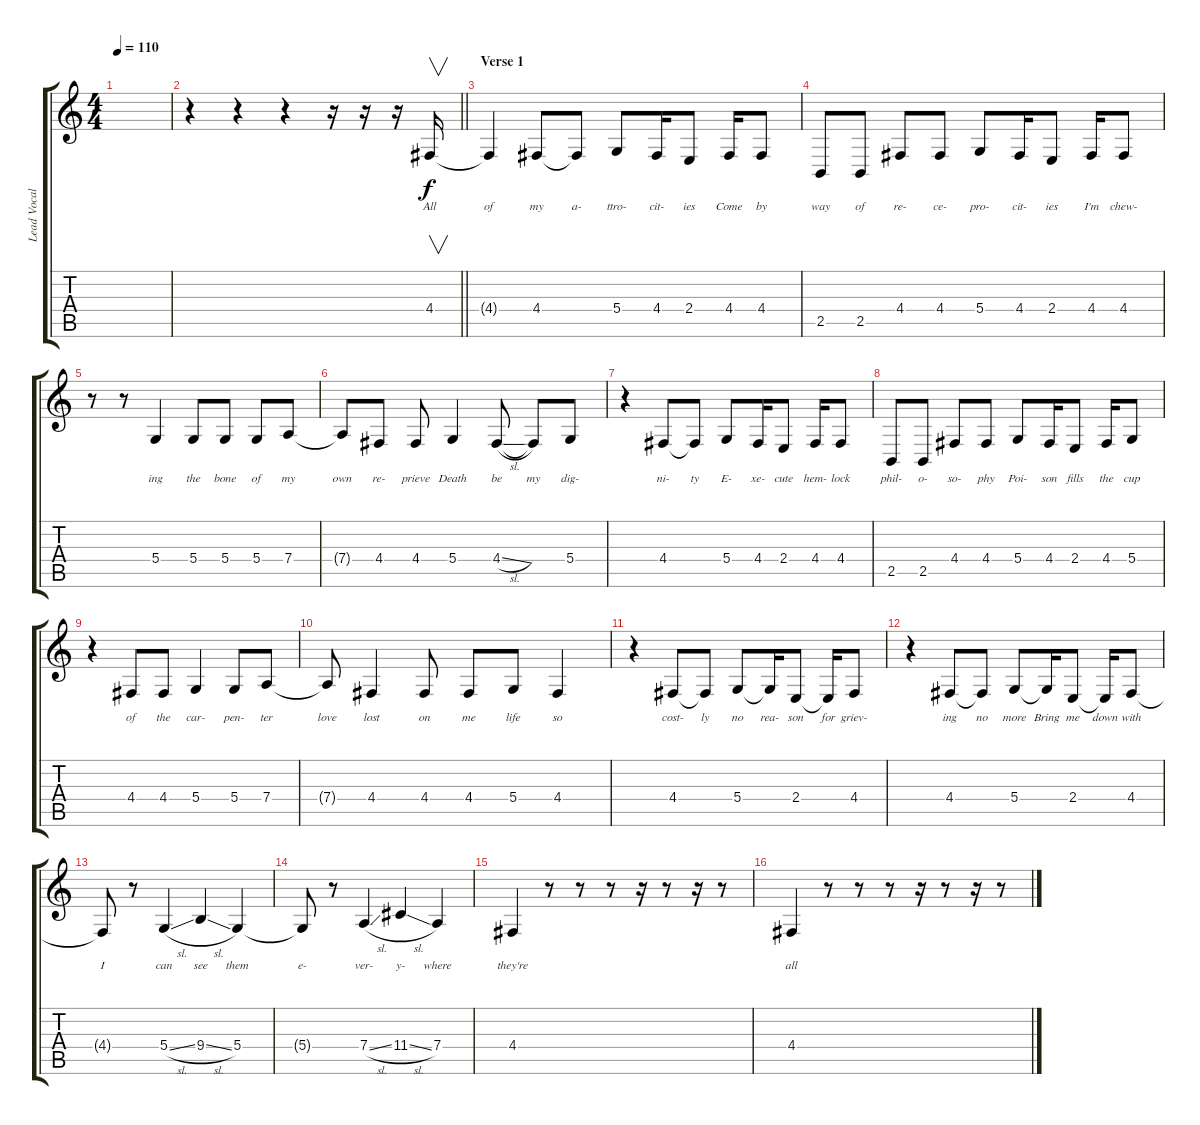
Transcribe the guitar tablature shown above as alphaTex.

\track ("Lead Vocals" "Lead Vocal") {instrument sopranosax}
\staff {score tabs}
\tuning (E4 B3 G3 D3 A2 E2) {hide}
\ts (4 4)
\tempo 110
\clef g2
\ks c
|
\barLineRight lightlight
r.4 r.4 r.4 r.16 r.16 r.16 4.4.16{v lyrics (0 "All") lyrics (1 "") lyrics (2 "") lyrics (3 "") lyrics (4 "")} |
\section ("" "Verse 1")
4.4{t}.4{lyrics (0 "of") lyrics (1 "") lyrics (2 "") lyrics (3 "") lyrics (4 "")} 4.4.8{lyrics (0 "my") lyrics (1 "") lyrics (2 "") lyrics (3 "") lyrics (4 "")} 4.4{t}.8{lyrics (0 "a-") lyrics (1 "") lyrics (2 "") lyrics (3 "") lyrics (4 "")} 5.4.8{lyrics (0 "ttro-") lyrics (1 "") lyrics (2 "") lyrics (3 "") lyrics (4 "")} 4.4.16{lyrics (0 "cit-") lyrics (1 "") lyrics (2 "") lyrics (3 "") lyrics (4 "")} 2.4.8{lyrics (0 "ies") lyrics (1 "") lyrics (2 "") lyrics (3 "") lyrics (4 "")} 4.4.16{lyrics (0 "Come") lyrics (1 "") lyrics (2 "") lyrics (3 "") lyrics (4 "")} 4.4.8{lyrics (0 "by") lyrics (1 "") lyrics (2 "") lyrics (3 "") lyrics (4 "")} |
2.5.8{lyrics (0 "way") lyrics (1 "") lyrics (2 "") lyrics (3 "") lyrics (4 "")} 2.5.8{lyrics (0 "of") lyrics (1 "") lyrics (2 "") lyrics (3 "") lyrics (4 "")} 4.4.8{lyrics (0 "re-") lyrics (1 "") lyrics (2 "") lyrics (3 "") lyrics (4 "")} 4.4.8{lyrics (0 "ce-") lyrics (1 "") lyrics (2 "") lyrics (3 "") lyrics (4 "")} 5.4.8{lyrics (0 "pro-") lyrics (1 "") lyrics (2 "") lyrics (3 "") lyrics (4 "")} 4.4.16{lyrics (0 "cit-") lyrics (1 "") lyrics (2 "") lyrics (3 "") lyrics (4 "")} 2.4.8{lyrics (0 "ies") lyrics (1 "") lyrics (2 "") lyrics (3 "") lyrics (4 "")} 4.4.16{lyrics (0 "I'm") lyrics (1 "") lyrics (2 "") lyrics (3 "") lyrics (4 "")} 4.4.8{lyrics (0 "chew-") lyrics (1 "") lyrics (2 "") lyrics (3 "") lyrics (4 "")} |
r.8 r.8 5.4.4{lyrics (0 "ing") lyrics (1 "") lyrics (2 "") lyrics (3 "") lyrics (4 "")} 5.4.8{lyrics (0 "the") lyrics (1 "") lyrics (2 "") lyrics (3 "") lyrics (4 "")} 5.4.8{lyrics (0 "bone") lyrics (1 "") lyrics (2 "") lyrics (3 "") lyrics (4 "")} 5.4.8{lyrics (0 "of") lyrics (1 "") lyrics (2 "") lyrics (3 "") lyrics (4 "")} 7.4.8{lyrics (0 "my") lyrics (1 "") lyrics (2 "") lyrics (3 "") lyrics (4 "")} |
7.4{t}.8{lyrics (0 "own") lyrics (1 "") lyrics (2 "") lyrics (3 "") lyrics (4 "")} 4.4.8{lyrics (0 "re-") lyrics (1 "") lyrics (2 "") lyrics (3 "") lyrics (4 "")} 4.4.8{lyrics (0 "prieve") lyrics (1 "") lyrics (2 "") lyrics (3 "") lyrics (4 "")} 5.4.4{lyrics (0 "Death") lyrics (1 "") lyrics (2 "") lyrics (3 "") lyrics (4 "")} 4.4{sl}.8{lyrics (0 "be") lyrics (1 "") lyrics (2 "") lyrics (3 "") lyrics (4 "")} 4.4{t}.8{lyrics (0 "my") lyrics (1 "") lyrics (2 "") lyrics (3 "") lyrics (4 "")} 5.4.8{lyrics (0 "dig-") lyrics (1 "") lyrics (2 "") lyrics (3 "") lyrics (4 "")} |
r.4 4.4.8{lyrics (0 "ni-") lyrics (1 "") lyrics (2 "") lyrics (3 "") lyrics (4 "")} 4.4{t}.8{lyrics (0 "ty") lyrics (1 "") lyrics (2 "") lyrics (3 "") lyrics (4 "")} 5.4.8{lyrics (0 "E-") lyrics (1 "") lyrics (2 "") lyrics (3 "") lyrics (4 "")} 4.4.16{lyrics (0 "xe-") lyrics (1 "") lyrics (2 "") lyrics (3 "") lyrics (4 "")} 2.4.8{lyrics (0 "cute") lyrics (1 "") lyrics (2 "") lyrics (3 "") lyrics (4 "")} 4.4.16{lyrics (0 "hem-") lyrics (1 "") lyrics (2 "") lyrics (3 "") lyrics (4 "")} 4.4.8{lyrics (0 "lock") lyrics (1 "") lyrics (2 "") lyrics (3 "") lyrics (4 "")} |
2.5.8{lyrics (0 "phil-") lyrics (1 "") lyrics (2 "") lyrics (3 "") lyrics (4 "")} 2.5.8{lyrics (0 "o-") lyrics (1 "") lyrics (2 "") lyrics (3 "") lyrics (4 "")} 4.4.8{lyrics (0 "so-") lyrics (1 "") lyrics (2 "") lyrics (3 "") lyrics (4 "")} 4.4.8{lyrics (0 "phy") lyrics (1 "") lyrics (2 "") lyrics (3 "") lyrics (4 "")} 5.4.8{lyrics (0 "Poi-") lyrics (1 "") lyrics (2 "") lyrics (3 "") lyrics (4 "")} 4.4.16{lyrics (0 "son") lyrics (1 "") lyrics (2 "") lyrics (3 "") lyrics (4 "")} 2.4.8{lyrics (0 "fills") lyrics (1 "") lyrics (2 "") lyrics (3 "") lyrics (4 "")} 4.4.16{lyrics (0 "the") lyrics (1 "") lyrics (2 "") lyrics (3 "") lyrics (4 "")} 5.4.8{lyrics (0 "cup") lyrics (1 "") lyrics (2 "") lyrics (3 "") lyrics (4 "")} |
r.4 4.4.8{lyrics (0 "of") lyrics (1 "") lyrics (2 "") lyrics (3 "") lyrics (4 "")} 4.4.8{lyrics (0 "the") lyrics (1 "") lyrics (2 "") lyrics (3 "") lyrics (4 "")} 5.4.4{lyrics (0 "car-") lyrics (1 "") lyrics (2 "") lyrics (3 "") lyrics (4 "")} 5.4.8{lyrics (0 "pen-") lyrics (1 "") lyrics (2 "") lyrics (3 "") lyrics (4 "")} 7.4.8{lyrics (0 "ter") lyrics (1 "") lyrics (2 "") lyrics (3 "") lyrics (4 "")} |
7.4{t}.8{lyrics (0 "love") lyrics (1 "") lyrics (2 "") lyrics (3 "") lyrics (4 "")} 4.4.4{lyrics (0 "lost") lyrics (1 "") lyrics (2 "") lyrics (3 "") lyrics (4 "")} 4.4.8{lyrics (0 "on") lyrics (1 "") lyrics (2 "") lyrics (3 "") lyrics (4 "")} 4.4.8{lyrics (0 "me") lyrics (1 "") lyrics (2 "") lyrics (3 "") lyrics (4 "")} 5.4.8{lyrics (0 "life") lyrics (1 "") lyrics (2 "") lyrics (3 "") lyrics (4 "")} 4.4.4{lyrics (0 "so") lyrics (1 "") lyrics (2 "") lyrics (3 "") lyrics (4 "")} |
r.4 4.4.8{lyrics (0 "cost-") lyrics (1 "") lyrics (2 "") lyrics (3 "") lyrics (4 "")} 4.4{t}.8{lyrics (0 "ly") lyrics (1 "") lyrics (2 "") lyrics (3 "") lyrics (4 "")} 5.4.8{lyrics (0 "no") lyrics (1 "") lyrics (2 "") lyrics (3 "") lyrics (4 "")} 5.4{t}.16{lyrics (0 "rea-") lyrics (1 "") lyrics (2 "") lyrics (3 "") lyrics (4 "")} 2.4.8{lyrics (0 "son") lyrics (1 "") lyrics (2 "") lyrics (3 "") lyrics (4 "")} 2.4{t}.16{lyrics (0 "for") lyrics (1 "") lyrics (2 "") lyrics (3 "") lyrics (4 "")} 4.4.8{lyrics (0 "griev-") lyrics (1 "") lyrics (2 "") lyrics (3 "") lyrics (4 "")} |
r.4 4.4.8{lyrics (0 "ing") lyrics (1 "") lyrics (2 "") lyrics (3 "") lyrics (4 "")} 4.4{t}.8{lyrics (0 "no") lyrics (1 "") lyrics (2 "") lyrics (3 "") lyrics (4 "")} 5.4.8{lyrics (0 "more") lyrics (1 "") lyrics (2 "") lyrics (3 "") lyrics (4 "")} 5.4{t}.16{lyrics (0 "Bring") lyrics (1 "") lyrics (2 "") lyrics (3 "") lyrics (4 "")} 2.4.8{lyrics (0 "me") lyrics (1 "") lyrics (2 "") lyrics (3 "") lyrics (4 "")} 2.4{t}.16{lyrics (0 "down") lyrics (1 "") lyrics (2 "") lyrics (3 "") lyrics (4 "")} 4.4.8{lyrics (0 "with") lyrics (1 "") lyrics (2 "") lyrics (3 "") lyrics (4 "")} |
4.4{t}.8{lyrics (0 "I") lyrics (1 "") lyrics (2 "") lyrics (3 "") lyrics (4 "")} r.8 5.4{sl}.4{lyrics (0 "can") lyrics (1 "") lyrics (2 "") lyrics (3 "") lyrics (4 "")} 9.4{sl}.4{lyrics (0 "see") lyrics (1 "") lyrics (2 "") lyrics (3 "") lyrics (4 "")} 5.4.4{lyrics (0 "them") lyrics (1 "") lyrics (2 "") lyrics (3 "") lyrics (4 "")} |
5.4{t}.8{lyrics (0 "e-") lyrics (1 "") lyrics (2 "") lyrics (3 "") lyrics (4 "")} r.8 7.4{sl}.4{lyrics (0 "ver-") lyrics (1 "") lyrics (2 "") lyrics (3 "") lyrics (4 "")} 11.4{sl}.4{lyrics (0 "y-") lyrics (1 "") lyrics (2 "") lyrics (3 "") lyrics (4 "")} 7.4.4{lyrics (0 "where") lyrics (1 "") lyrics (2 "") lyrics (3 "") lyrics (4 "")} |
4.4.4{lyrics (0 "they're") lyrics (1 "") lyrics (2 "") lyrics (3 "") lyrics (4 "")} r.8 r.8 r.8 r.16 r.8 r.16 r.8 |
4.4.4{lyrics (0 "all") lyrics (1 "") lyrics (2 "") lyrics (3 "") lyrics (4 "")} r.8 r.8 r.8 r.16 r.8 r.16 r.8
